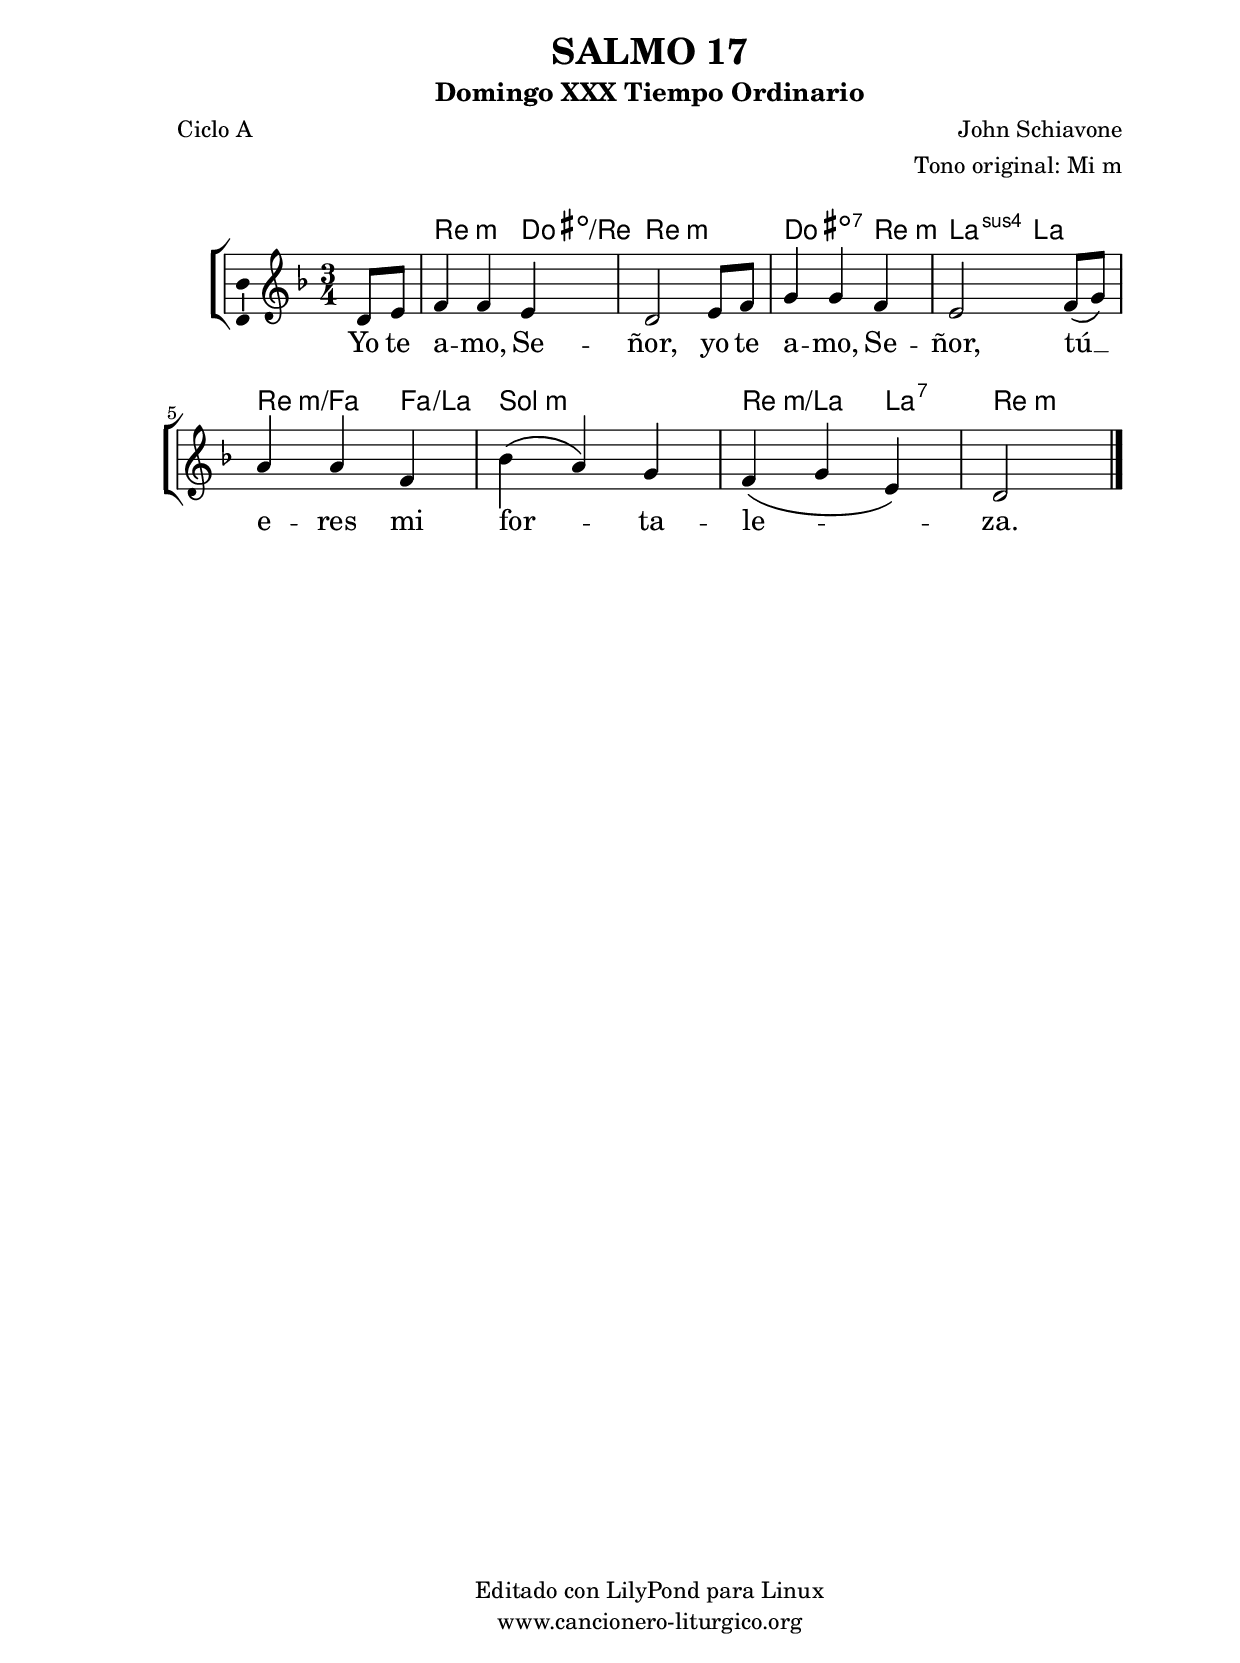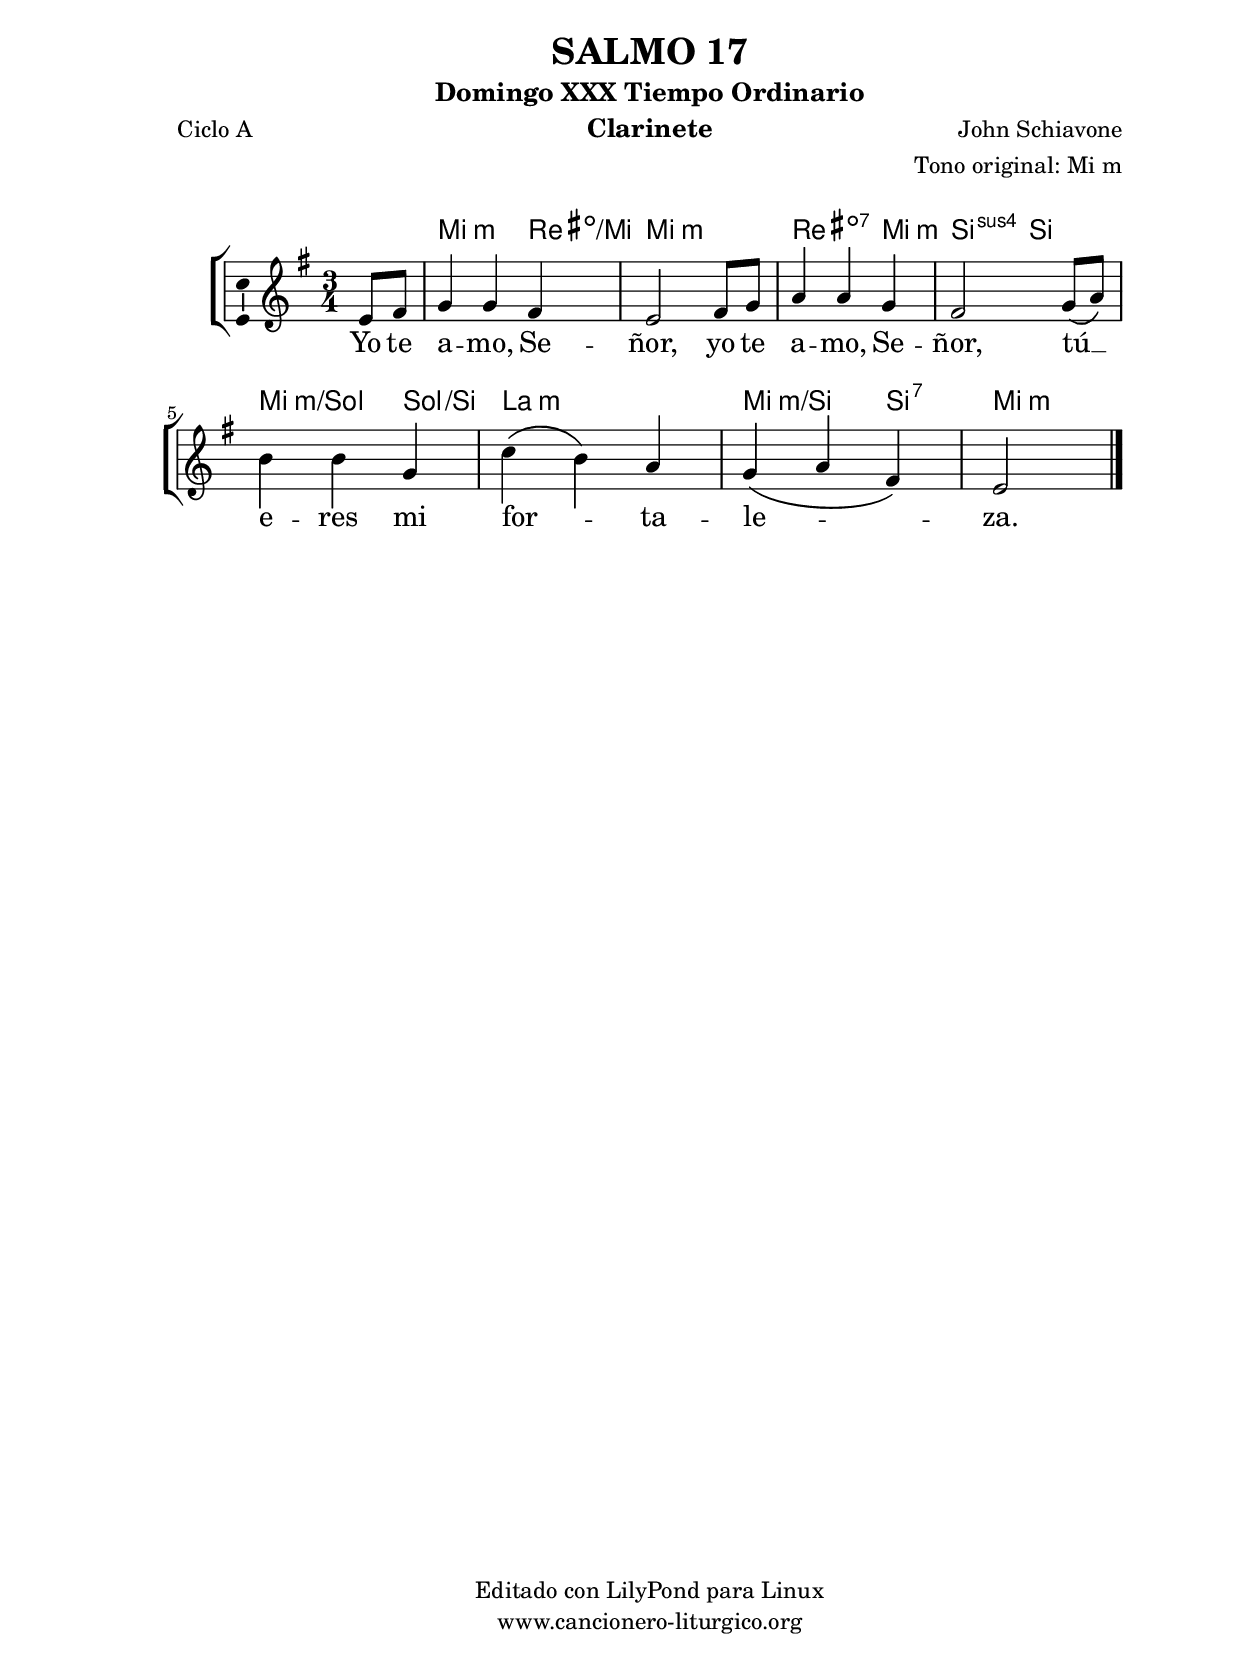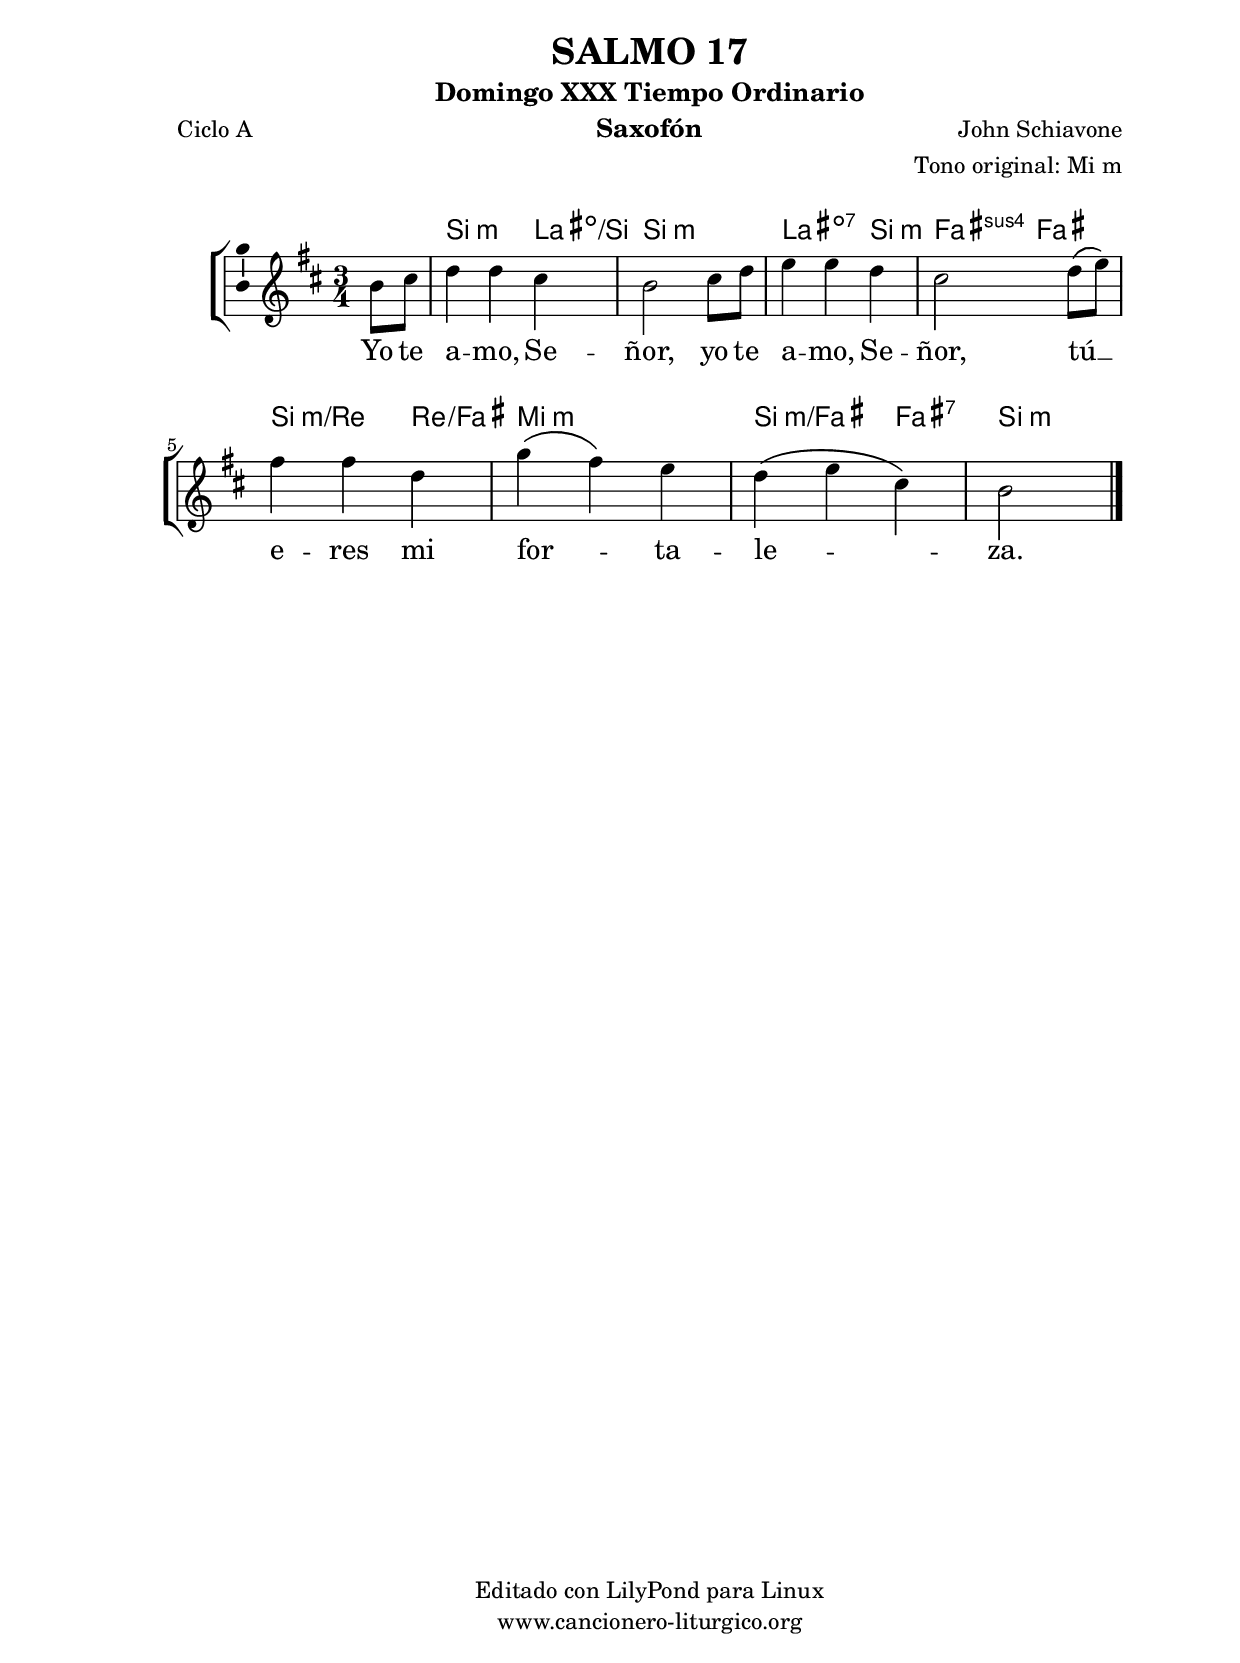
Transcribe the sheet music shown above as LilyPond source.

%
%para convertir .midi en .wav:
%timidity filename.midi -Ow -o finename.wav
%
%
%Para convertir de .wav a .mp3:
%lame -h -m j filename.wav
%
%
%para escuchar el midi:
%timidity nombrefichero.midi
%


%versión de lilypond para la que se ha escrito esta partitura:
\version "2.16.0"

	%Tamaño papel
	#(set-default-paper-size "a4")
	%Tamaño partitura
	#(set-global-staff-size 20)
	%No responde al pulsar sobre una nota
	#(ly:set-option 'point-and-click #f)

%parámetros del encabezamiento:
\header {
	title = "SALMO 17"
	subtitle = "Domingo XXX Tiempo Ordinario"
	composer = "John Schiavone"
	poet = "Ciclo A"
	meter = ""
	arranger = "Tono original: Mi m"
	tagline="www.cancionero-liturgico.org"
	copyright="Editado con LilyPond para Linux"
	}

%parámetros asociados al papel:
\paper  {
	oddHeaderMarkup = \markup {\fill-line { \on-the-fly #not-first-page \fromproperty #'header:title \on-the-fly #not-first-page \fromproperty #'header:composer }}
	evenHeaderMarkup = \markup {\fill-line { \fromproperty #'header:composer \fromproperty #'header:title }}
	#(set-paper-size "a4")
	print-page-number = ##f
	first-page-number = 1
	print-first-page-number = ##f
%	head-separation = 3.0 \cm
	top-margin = 2.0 \cm
	bottom-margin = 0.5\cm
%%%	bottom-margin = -1.0\cm
	left-margin = 3.0 \cm
	line-width = 16.0 \cm 
	indent = 8\mm
	interscoreline = 2.\mm
	between-system-space = 15\mm
%	para que las partituras no llenen la hoja:
	ragged-bottom = ##t
%	idem para la última hoja:
	ragged-last-bottom = ##f
%	para que las partituras llenen el ancho del papel:
	ragged-last = ##f
	after-title-space = 2.5 \cm
%page-count=1
%system-count=8

	%Flexible Vertical Spacing
%	markup-markup-spacing =
%	#'((basic-distance . 15) (minimum-distance . 15) (padding . 3))
	markup-system-spacing =
	#'((basic-distance . 15) (minimum-distance . 15) (padding . 3))
	system-system-spacing =
	#'((basic-distance . 15) (minimum-distance . 15) (padding . 3))
	score-system-spacing =
	#'((basic-distance . 15) (minimum-distance . 15) (padding . 5))
%	top-system-spacing = % header
%	#'((basic-distance . 8) (minimum-distance . 0) (padding . 3))
%	top-markup-spacing =
%	#'((basic-distance . 20) (minimum-distance . 20) (padding . 3))
	last-bottom-spacing = % footer
	#'((basic-distance . 5) (minimum-distance . 5) (padding . 3))
%	score-markup-spacing =
%	#'((basic-distance . 16) (minimum-distance . 13) (padding . 3))

	}


%parámetros que afectan a toda la partitura:
global =  {
	%clave de sol (G):
	\clef G
	%armadura:
	\transpose e d
	\key e \minor
	\tempo 4=112
	\set Score.tempoHideNote = ##t
	}


acordes = {
	\italianChords
	\chordmode {
	\transpose e d
{

s4
e2:m dis4:dim/e e2.:m dis2:dim7 e4:m b4:sus4 b2
e2:m/g g4/b a2.:m e2:m/b b4:7 e2:m

	}
	}
}

melodia = 
	\transpose e d
{
	\relative c'{

\time 3/4

\partial4 e8 fis
g4 g fis
e2 fis8 g
a4 a g
fis2 g8 \(a\)
b4 b g
c4 \(b\) a
g4 \(a fis\)
e2

	\bar "|."
	}
	}


texto = \lyricmode {
Yo te a -- mo, Se -- ñor,
yo te a -- mo, Se -- ñor,
tú __ _ e -- res mi for -- _ ta -- le -- _ _ za.
	}


acordesStaff = \context ChordNames = acordesStaff <<
	\set chordChanges = ##t
	\acordes
	>>


vozStaff = \context Voice = vozStaff
\with {\consists "Ambitus_engraver"}
<<
%	\set Staff.instrumentName = ""
%	\set Staff.shortInstrumentName = ""
%	\set Staff.midiInstrument = #"clarinet"
%	\set Staff.midiInstrument = #"cello"
%	\set Staff.midiInstrument = #"flute"
	\set Staff.midiInstrument = #"electric guitar (jazz)"
%	\set Staff.midiInstrument = #"english horn"
%	\set Staff.midiInstrument = #"violin"
%	\set Staff.midiInstrument = #"glockenspiel"
	\set Staff.midiMinimumVolume = #0.7
	\set Staff.midiMaximumVolume = #0.9
	\global
	\melodia
	>>


textoStaff = \context Lyrics = textoStaff <<
	\lyricsto vozStaff \texto
	>>

\book {
	\score {
		\context ChoirStaff {
			\override StaffGroup.SystemStartBracket #'collapse-height = #1
			\override Score.SystemStartBar #'collapse-height = #1
			<<
			\acordesStaff
			\vozStaff
			\textoStaff
			>>
			}
		\layout {
	    		\context {
				\Lyrics
				\override LyricText #'font-size = #2
				}
	   		 \context {
				\Score
				%fontSize = #3
				\override StaffSymbol #'staff-space = #(magstep +3)
				%\override Beam #'thickness = #0.55
				%\override SpacingSpanner #'spacing-increment = #1.0
				%\override Slur #'height-limit = #1.5
				}
			}
		}
	\score {
		\unfoldRepeats
		\context ChoirStaff {
			<<
			\acordesStaff
			\vozStaff
			>>
			}
		\midi {
	  		\context {
	  			\Score
				tempoWholesPerMinute = #(ly:make-moment 70 4)
				}
			}
		}
	}

%Partitura para clarinete
#(define output-suffix "C")
\book {
	\header{
		instrument = "Clarinete"
		}
	\score {
		\context ChoirStaff {
			\override StaffGroup.SystemStartBracket #'collapse-height = #1
			\override Score.SystemStartBar #'collapse-height = #1
\transpose c d
			<<
			\acordesStaff
			\vozStaff
			\textoStaff
			>>
			}
		\layout {
	    		\context {
				\Lyrics
				\override LyricText #'font-size = #2
				}
	   		 \context {
				\Score
				%fontSize = #3
				\override StaffSymbol #'staff-space = #(magstep +3)
				%\override Beam #'thickness = #0.55
				%\override SpacingSpanner #'spacing-increment = #1.0
				%\override Slur #'height-limit = #1.5
				}
			}
		}
	}

%Partitura para saxofón
#(define output-suffix "S")
\book {
	\header{
		instrument = "Saxofón"
		}
	\score {
		\context ChoirStaff {
			\override StaffGroup.SystemStartBracket #'collapse-height = #1
			\override Score.SystemStartBar #'collapse-height = #1
\transpose c a
			<<
			\acordesStaff
			\vozStaff
			\textoStaff
			>>
			}
		\layout {
	    		\context {
				\Lyrics
				\override LyricText #'font-size = #2
				}
	   		 \context {
				\Score
				%fontSize = #3
				\override StaffSymbol #'staff-space = #(magstep +3)
				%\override Beam #'thickness = #0.55
				%\override SpacingSpanner #'spacing-increment = #1.0
				%\override Slur #'height-limit = #1.5
				}
			}
		}
	}

